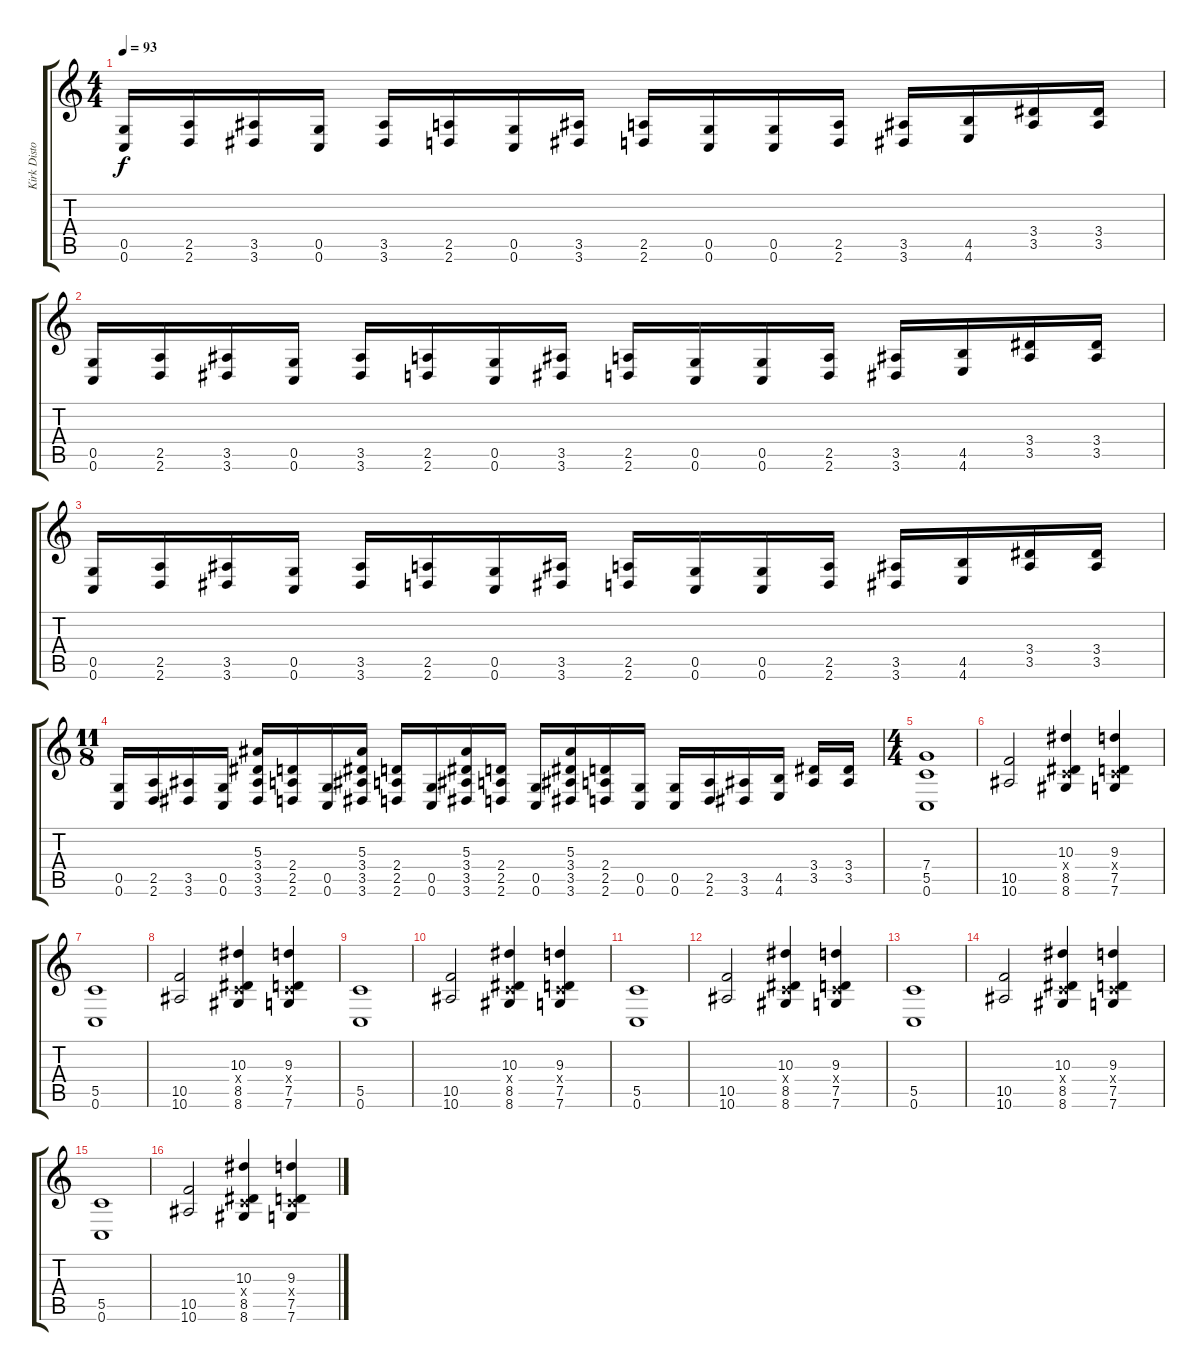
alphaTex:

\track ("Kirk Distortion" "Kirk Disto") {instrument distortionguitar}
\staff {score tabs}
\tuning (D4 A3 F3 C3 G2 C2) {hide}
\ts (4 4)
\tempo 93
\clef g2
\ks c
(0.5 0.6).16{dy f} (2.5 2.6).16 (3.5 3.6).16 (0.5 0.6).16 (3.5 3.6).16 (2.5 2.6).16 (0.5 0.6).16 (3.5 3.6).16 (2.5 2.6).16 (0.5 0.6).16 (0.5 0.6).16 (2.5 2.6).16 (3.5 3.6).16 (4.5 4.6).16 (3.4 3.5).16 (3.4 3.5).16 |
(0.5 0.6).16 (2.5 2.6).16 (3.5 3.6).16 (0.5 0.6).16 (3.5 3.6).16 (2.5 2.6).16 (0.5 0.6).16 (3.5 3.6).16 (2.5 2.6).16 (0.5 0.6).16 (0.5 0.6).16 (2.5 2.6).16 (3.5 3.6).16 (4.5 4.6).16 (3.4 3.5).16 (3.4 3.5).16 |
(0.5 0.6).16 (2.5 2.6).16 (3.5 3.6).16 (0.5 0.6).16 (3.5 3.6).16 (2.5 2.6).16 (0.5 0.6).16 (3.5 3.6).16 (2.5 2.6).16 (0.5 0.6).16 (0.5 0.6).16 (2.5 2.6).16 (3.5 3.6).16 (4.5 4.6).16 (3.4 3.5).16 (3.4 3.5).16 |
\ts (11 8)
(0.5 0.6).16 (2.5 2.6).16 (3.5 3.6).16 (0.5 0.6).16 (5.3 3.4 3.5 3.6).16 (2.4 2.5 2.6).16 (0.5 0.6).16 (5.3 3.4 3.5 3.6).16 (2.4 2.5 2.6).16 (0.5 0.6).16 (5.3 3.4 3.5 3.6).16 (2.4 2.5 2.6).16 (0.5 0.6).16 (5.3 3.4 3.5 3.6).16 (2.4 2.5 2.6).16 (0.5 0.6).16 (0.5 0.6).16 (2.5 2.6).16 (3.5 3.6).16 (4.5 4.6).16 (3.4 3.5).16 (3.4 3.5).16 |
\ts (4 4)
(7.4 5.5 0.6).1 |
(10.5 10.6).2 (10.3 0.4{x} 8.5 8.6).4 (9.3 0.4{x} 7.5 7.6).4 |
(5.5 0.6).1 |
(10.5 10.6).2 (10.3 0.4{x} 8.5 8.6).4 (9.3 0.4{x} 7.5 7.6).4 |
(5.5 0.6).1 |
(10.5 10.6).2 (10.3 0.4{x} 8.5 8.6).4 (9.3 0.4{x} 7.5 7.6).4 |
(5.5 0.6).1 |
(10.5 10.6).2 (10.3 0.4{x} 8.5 8.6).4 (9.3 0.4{x} 7.5 7.6).4 |
(5.5 0.6).1 |
(10.5 10.6).2 (10.3 0.4{x} 8.5 8.6).4 (9.3 0.4{x} 7.5 7.6).4 |
(5.5 0.6).1 |
(10.5 10.6).2 (10.3 0.4{x} 8.5 8.6).4 (9.3 0.4{x} 7.5 7.6).4
